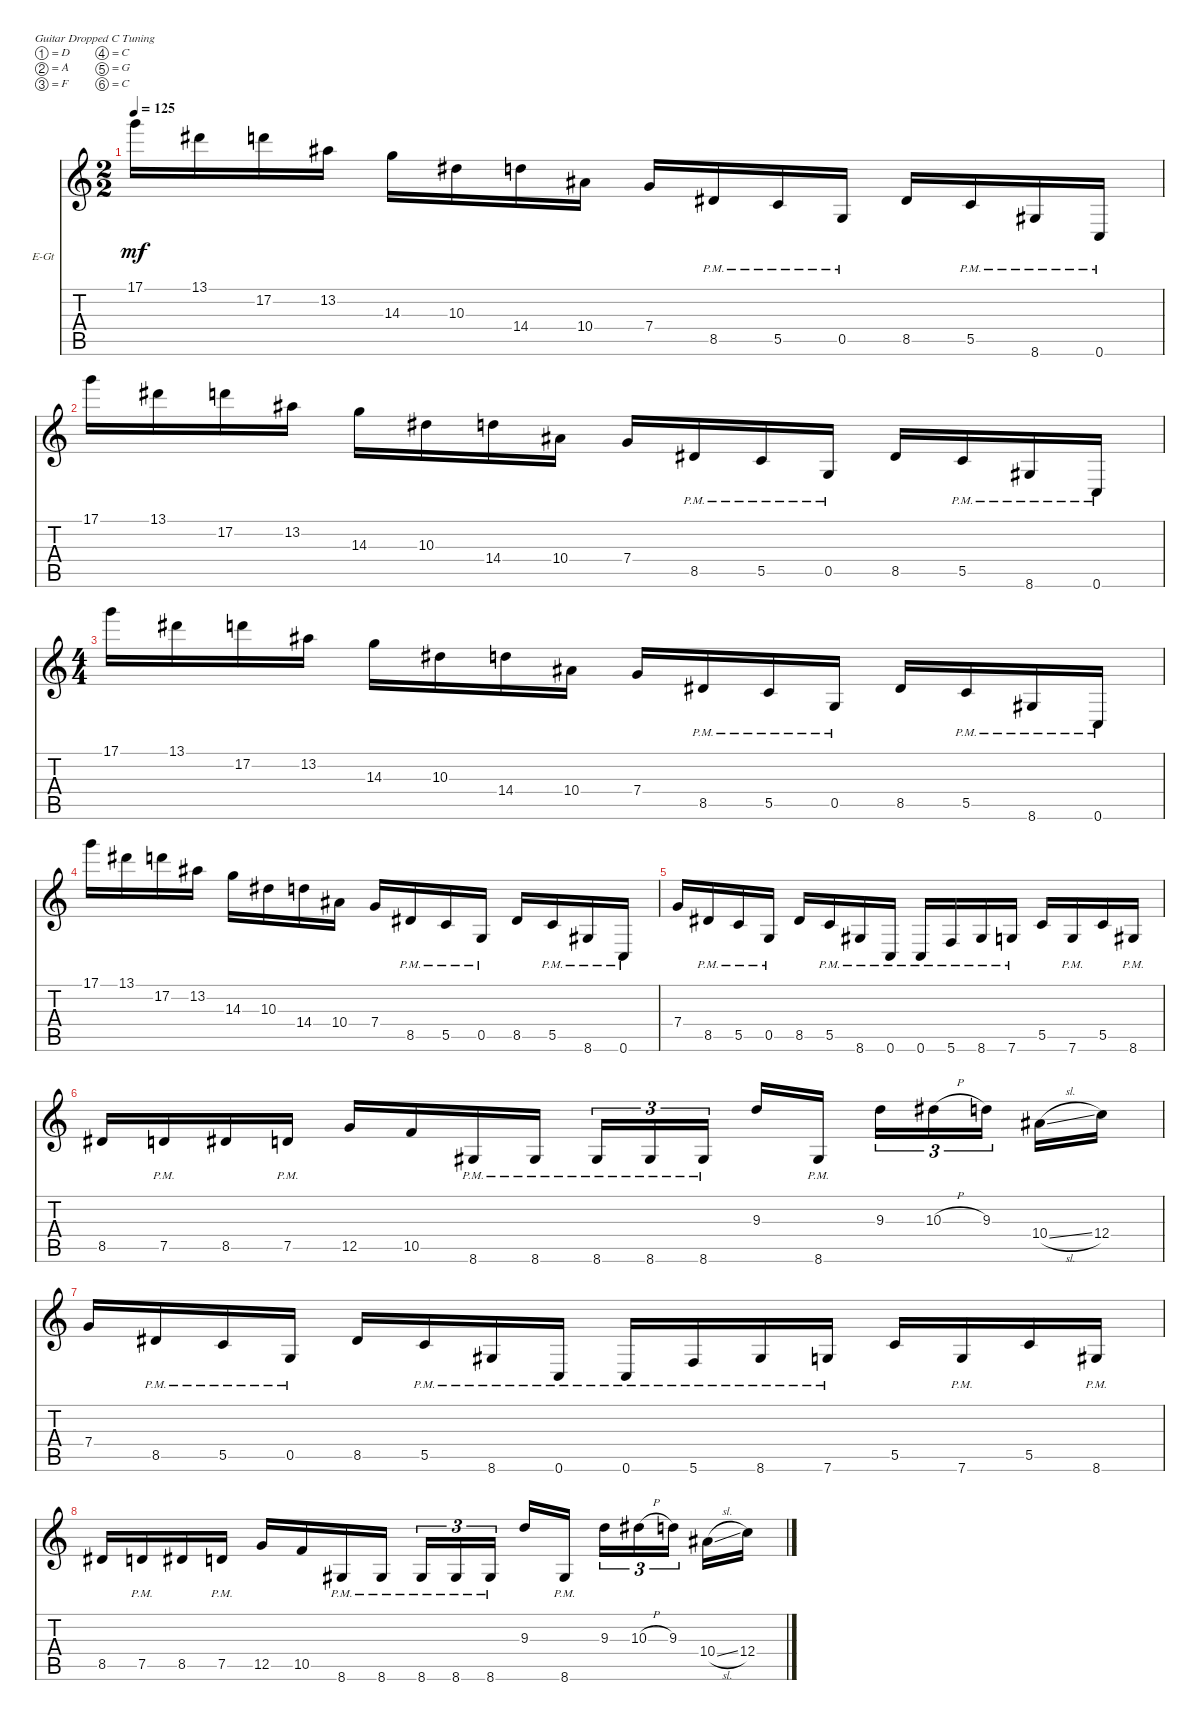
\defaultSystemsLayout 4
\bracketExtendMode nobrackets
\firstSystemTrackNameOrientation horizontal
\otherSystemsTrackNameOrientation horizontal
\track ("Gajic Guitar" "E-Gt") {instrument distortionguitar}
\staff {score tabs}
\tuning (D4 A3 F3 C3 G2 C2)
\ts (2 2)
\tempo 125
\clef g2
\ks c
17.1.16{dy mf} 13.1.16 17.2.16 13.2.16 14.3.16 10.3.16 14.4.16 10.4.16 7.4.16 8.5{pm}.16 5.5{pm}.16 0.5{pm}.16 8.5.16 5.5{pm}.16 8.6{pm}.16 0.6{pm}.16 |
17.1.16 13.1.16 17.2.16 13.2.16 14.3.16 10.3.16 14.4.16 10.4.16 7.4.16 8.5{pm}.16 5.5{pm}.16 0.5{pm}.16 8.5.16 5.5{pm}.16 8.6{pm}.16 0.6{pm}.16 |
\ts (4 4)
17.1.16 13.1.16 17.2.16 13.2.16 14.3.16 10.3.16 14.4.16 10.4.16 7.4.16 8.5{pm}.16 5.5{pm}.16 0.5{pm}.16 8.5.16 5.5{pm}.16 8.6{pm}.16 0.6{pm}.16 |
17.1.16 13.1.16 17.2.16 13.2.16 14.3.16 10.3.16 14.4.16 10.4.16 7.4.16 8.5{pm}.16 5.5{pm}.16 0.5{pm}.16 8.5.16 5.5{pm}.16 8.6{pm}.16 0.6{pm}.16 |
7.4.16 8.5{pm}.16 5.5{pm}.16 0.5{pm}.16 8.5.16 5.5{pm}.16 8.6{pm}.16 0.6{pm}.16 0.6{pm}.16 5.6{pm}.16 8.6{pm}.16 7.6{pm}.16 5.5.16 7.6{pm}.16 5.5.16 8.6{pm}.16 |
8.5.16 7.5{pm}.16 8.5.16 7.5{pm}.16 12.5.16 10.5.16 8.6{pm}.16 8.6{pm}.16 8.6{pm}.16{tu (3 2)} 8.6{pm}.16{tu (3 2)} 8.6{pm}.16{tu (3 2)} 9.3.16 8.6{pm}.16 9.3.16{tu (3 2)} 10.3{h}.16{tu (3 2)} 9.3.16{tu (3 2)} 10.4{sl}.16 12.4.16 |
7.4.16 8.5{pm}.16 5.5{pm}.16 0.5{pm}.16 8.5.16 5.5{pm}.16 8.6{pm}.16 0.6{pm}.16 0.6{pm}.16 5.6{pm}.16 8.6{pm}.16 7.6{pm}.16 5.5.16 7.6{pm}.16 5.5.16 8.6{pm}.16 |
8.5.16 7.5{pm}.16 8.5.16 7.5{pm}.16 12.5.16 10.5.16 8.6{pm}.16 8.6{pm}.16 8.6{pm}.16{tu (3 2)} 8.6{pm}.16{tu (3 2)} 8.6{pm}.16{tu (3 2)} 9.3.16 8.6{pm}.16 9.3.16{tu (3 2)} 10.3{h}.16{tu (3 2)} 9.3.16{tu (3 2)} 10.4{sl}.16 12.4.16
